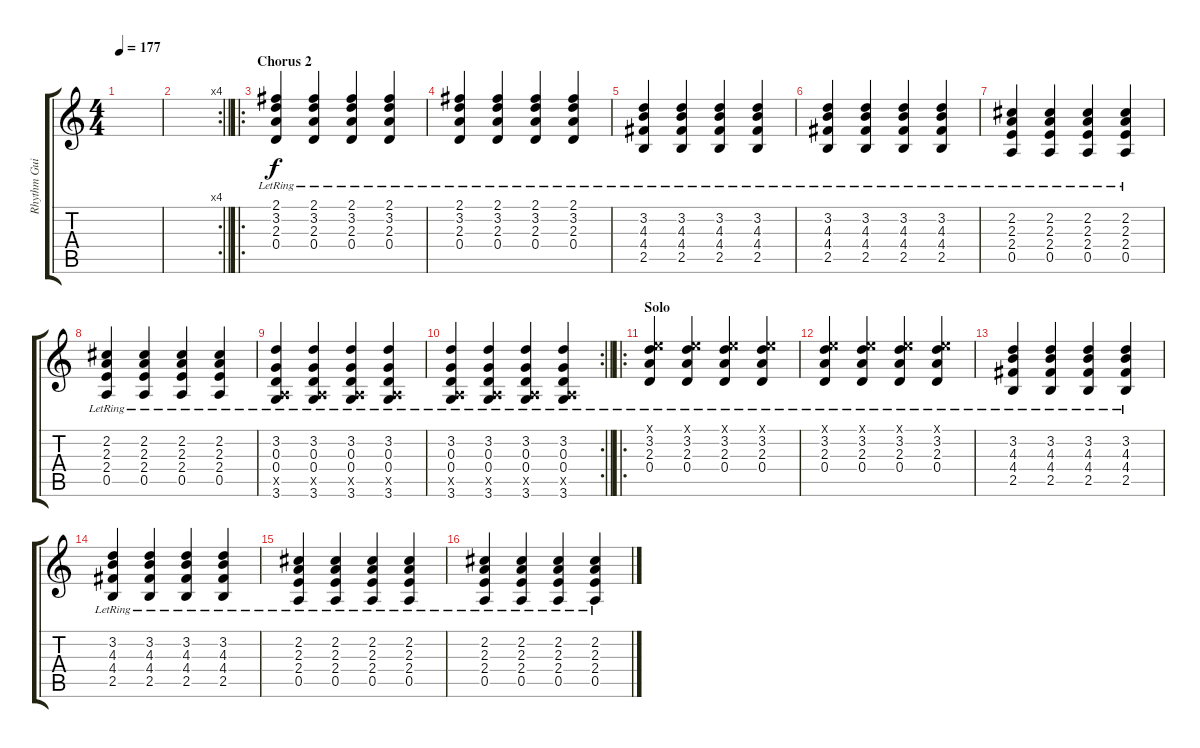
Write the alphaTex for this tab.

\track ("Rhythm Guitar" "Rhythm Gui") {instrument electricguitarmuted}
\staff {score tabs}
\tuning (E4 B3 G3 D3 A2 E2) {hide}
\ts (4 4)
\tempo 177
\clef g2
\ks c
|
\rc 4
\barLineRight lightlight
|
\ro
\section ("" "Chorus 2")
(2.1{lr} 3.2{lr} 2.3{lr} 0.4{lr}).4{dy f} (2.1{lr} 3.2{lr} 2.3{lr} 0.4{lr}).4 (2.1{lr} 3.2{lr} 2.3{lr} 0.4{lr}).4 (2.1{lr} 3.2{lr} 2.3{lr} 0.4{lr}).4 |
(2.1{lr} 3.2{lr} 2.3{lr} 0.4{lr}).4 (2.1{lr} 3.2{lr} 2.3{lr} 0.4{lr}).4 (2.1{lr} 3.2{lr} 2.3{lr} 0.4{lr}).4 (2.1{lr} 3.2{lr} 2.3{lr} 0.4{lr}).4 |
(3.2{lr} 4.3{lr} 4.4{lr} 2.5{lr}).4 (3.2{lr} 4.3{lr} 4.4{lr} 2.5{lr}).4 (3.2{lr} 4.3{lr} 4.4{lr} 2.5{lr}).4 (3.2{lr} 4.3{lr} 4.4{lr} 2.5{lr}).4 |
(3.2{lr} 4.3{lr} 4.4{lr} 2.5{lr}).4 (3.2{lr} 4.3{lr} 4.4{lr} 2.5{lr}).4 (3.2{lr} 4.3{lr} 4.4{lr} 2.5{lr}).4 (3.2{lr} 4.3{lr} 4.4{lr} 2.5{lr}).4 |
(2.2{lr} 2.3{lr} 2.4{lr} 0.5{lr}).4 (2.2{lr} 2.3{lr} 2.4{lr} 0.5{lr}).4 (2.2{lr} 2.3{lr} 2.4{lr} 0.5{lr}).4 (2.2{lr} 2.3{lr} 2.4{lr} 0.5{lr}).4 |
(2.2{lr} 2.3{lr} 2.4{lr} 0.5{lr}).4 (2.2{lr} 2.3{lr} 2.4{lr} 0.5{lr}).4 (2.2{lr} 2.3{lr} 2.4{lr} 0.5{lr}).4 (2.2{lr} 2.3{lr} 2.4{lr} 0.5{lr}).4 |
(3.2{lr} 0.3{lr} 0.4{lr} 0.5{x} 3.6{lr}).4 (3.2{lr} 0.3{lr} 0.4{lr} 0.5{x} 3.6{lr}).4 (3.2{lr} 0.3{lr} 0.4{lr} 0.5{x} 3.6{lr}).4 (3.2{lr} 0.3{lr} 0.4{lr} 0.5{x} 3.6{lr}).4 |
\rc 2
\barLineRight lightlight
(3.2{lr} 0.3{lr} 0.4{lr} 0.5{x} 3.6{lr}).4 (3.2{lr} 0.3{lr} 0.4{lr} 0.5{x} 3.6{lr}).4 (3.2{lr} 0.3{lr} 0.4{lr} 0.5{x} 3.6{lr}).4 (3.2{lr} 0.3{lr} 0.4{lr} 0.5{x} 3.6{lr}).4 |
\ro
\section ("" "Solo")
(0.1{x} 3.2{lr} 2.3{lr} 0.4{lr}).4 (0.1{x} 3.2{lr} 2.3{lr} 0.4{lr}).4 (0.1{x} 3.2{lr} 2.3{lr} 0.4{lr}).4 (0.1{x} 3.2{lr} 2.3{lr} 0.4{lr}).4 |
(0.1{x} 3.2{lr} 2.3{lr} 0.4{lr}).4 (0.1{x} 3.2{lr} 2.3{lr} 0.4{lr}).4 (0.1{x} 3.2{lr} 2.3{lr} 0.4{lr}).4 (0.1{x} 3.2{lr} 2.3{lr} 0.4{lr}).4 |
(3.2{lr} 4.3{lr} 4.4{lr} 2.5{lr}).4 (3.2{lr} 4.3{lr} 4.4{lr} 2.5{lr}).4 (3.2{lr} 4.3{lr} 4.4{lr} 2.5{lr}).4 (3.2{lr} 4.3{lr} 4.4{lr} 2.5{lr}).4 |
(3.2{lr} 4.3{lr} 4.4{lr} 2.5{lr}).4 (3.2{lr} 4.3{lr} 4.4{lr} 2.5{lr}).4 (3.2{lr} 4.3{lr} 4.4{lr} 2.5{lr}).4 (3.2{lr} 4.3{lr} 4.4{lr} 2.5{lr}).4 |
(2.2{lr} 2.3{lr} 2.4{lr} 0.5{lr}).4 (2.2{lr} 2.3{lr} 2.4{lr} 0.5{lr}).4 (2.2{lr} 2.3{lr} 2.4{lr} 0.5{lr}).4 (2.2{lr} 2.3{lr} 2.4{lr} 0.5{lr}).4 |
(2.2{lr} 2.3{lr} 2.4{lr} 0.5{lr}).4 (2.2{lr} 2.3{lr} 2.4{lr} 0.5{lr}).4 (2.2{lr} 2.3{lr} 2.4{lr} 0.5{lr}).4 (2.2{lr} 2.3{lr} 2.4{lr} 0.5{lr}).4
